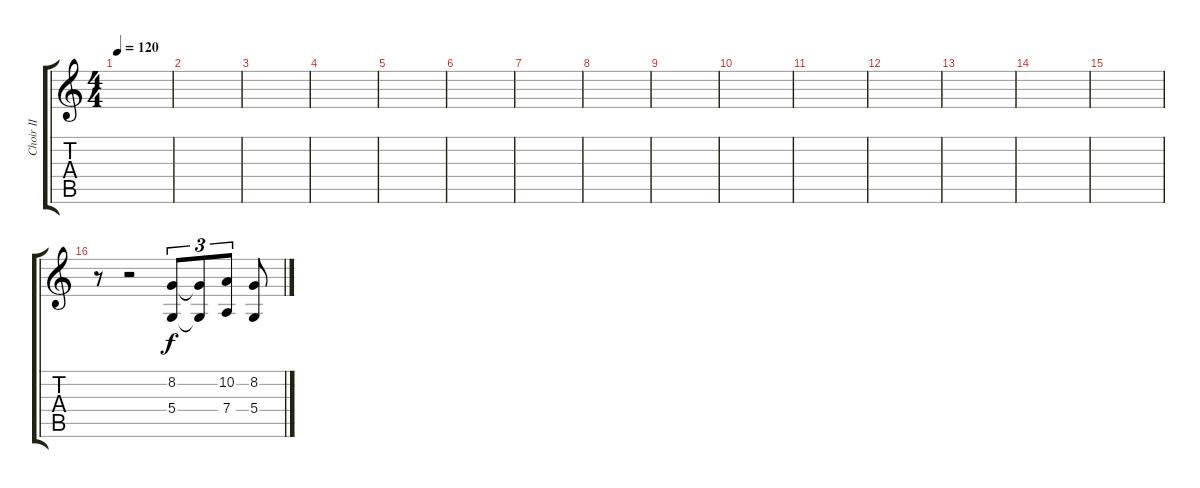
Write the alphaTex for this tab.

\track ("Choir II" "Choir II") {instrument choiraahs}
\staff {score tabs}
\tuning (E4 B3 G3 D3 A2 E2) {hide}
\ts (4 4)
\tempo 120
\clef g2
\ks c
|
|
|
|
|
|
|
|
|
|
|
|
|
|
|
r.8 r.2 (8.2 5.4).8{tu (3 2)} (8.2{t} 5.4{t}).8{tu (3 2)} (10.2 7.4).8{tu (3 2)} (8.2 5.4).8
